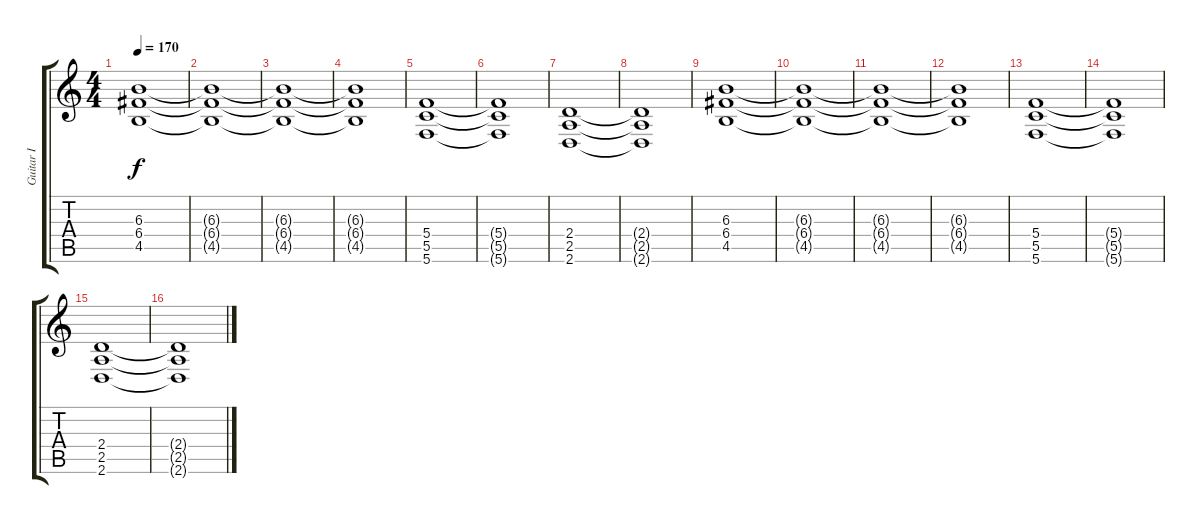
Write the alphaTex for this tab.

\track ("Guitar I" "Guitar I") {instrument distortionguitar}
\staff {score tabs}
\tuning (D4 A3 F3 C3 G2 C2) {hide}
\ts (4 4)
\tempo 170
\clef g2
\ks c
(6.3 6.4 4.5).1{dy f} |
(6.3{t} 6.4{t} 4.5{t}).1 |
(6.3{t} 6.4{t} 4.5{t}).1 |
(6.3{t} 6.4{t} 4.5{t}).1 |
(5.4 5.5 5.6).1 |
(5.4{t} 5.5{t} 5.6{t}).1 |
(2.4 2.5 2.6).1 |
(2.4{t} 2.5{t} 2.6{t}).1 |
(6.3 6.4 4.5).1 |
(6.3{t} 6.4{t} 4.5{t}).1 |
(6.3{t} 6.4{t} 4.5{t}).1 |
(6.3{t} 6.4{t} 4.5{t}).1 |
(5.4 5.5 5.6).1 |
(5.4{t} 5.5{t} 5.6{t}).1 |
(2.4 2.5 2.6).1 |
(2.4{t} 2.5{t} 2.6{t}).1
